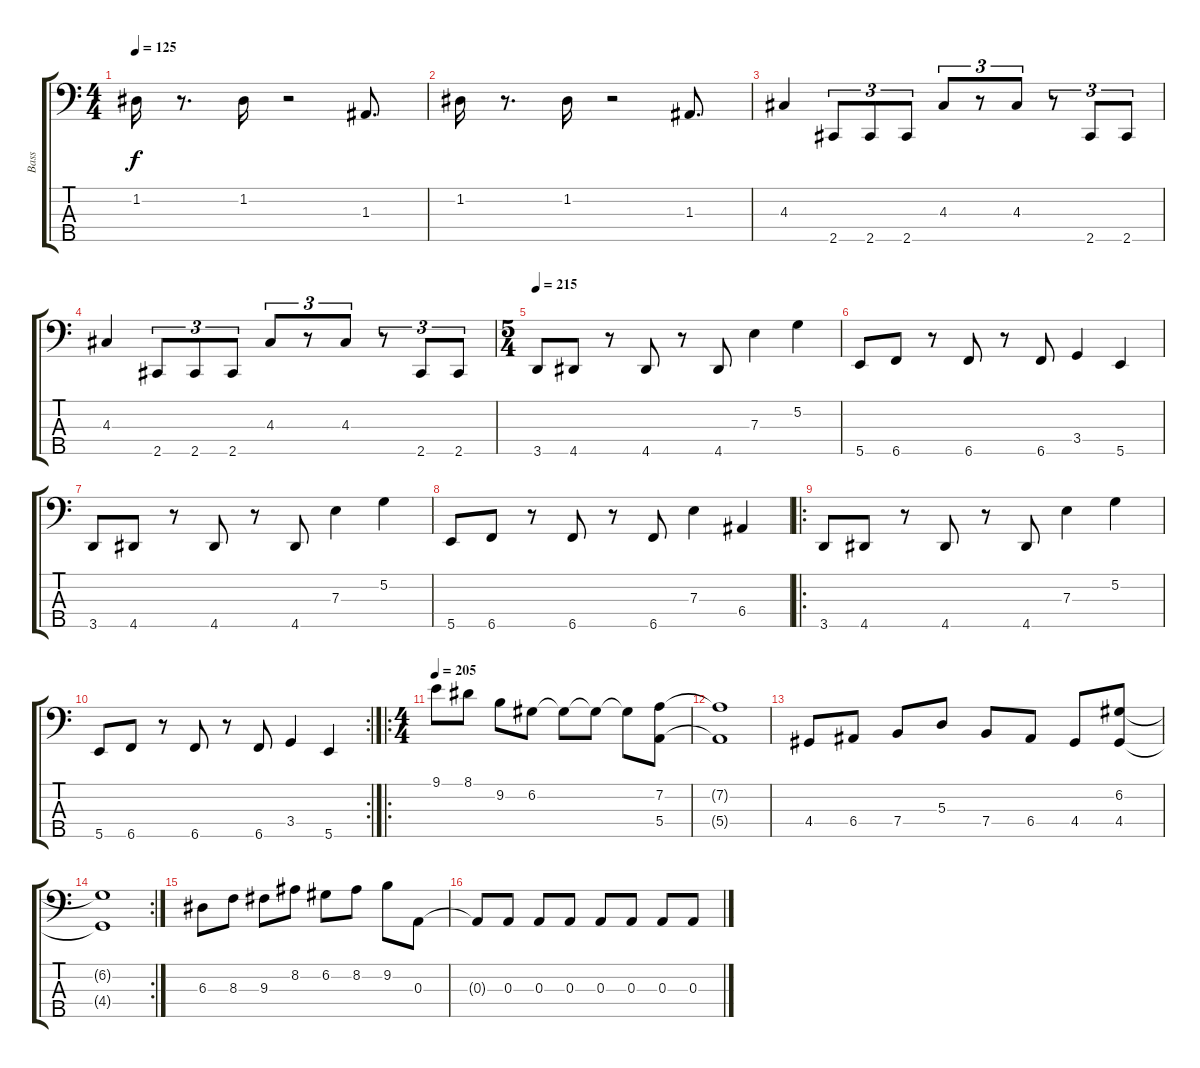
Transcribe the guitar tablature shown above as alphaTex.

\track ("Bass" "Bass") {instrument fretlessbass}
\staff {score tabs}
\tuning (G2 D2 A1 E1 B0) {hide}
\ts (4 4)
\tempo 125
\clef f4
\ks c
1.2.16{dy f} r.8{d} 1.2.16 r.2 1.3.8{d} |
1.2.16 r.8{d} 1.2.16 r.2 1.3.8{d} |
4.3.4 2.5.8{tu (3 2)} 2.5.8{tu (3 2)} 2.5.8{tu (3 2)} 4.3.8{tu (3 2)} r.8{tu (3 2)} 4.3.8{tu (3 2)} r.8{tu (3 2)} 2.5.8{tu (3 2)} 2.5.8{tu (3 2)} |
4.3.4 2.5.8{tu (3 2)} 2.5.8{tu (3 2)} 2.5.8{tu (3 2)} 4.3.8{tu (3 2)} r.8{tu (3 2)} 4.3.8{tu (3 2)} r.8{tu (3 2)} 2.5.8{tu (3 2)} 2.5.8{tu (3 2)} |
\ts (5 4)
\tempo 215
3.5.8 4.5.8 r.8 4.5.8 r.8 4.5.8 7.3.4 5.2.4 |
5.5.8 6.5.8 r.8 6.5.8 r.8 6.5.8 3.4.4 5.5.4 |
3.5.8 4.5.8 r.8 4.5.8 r.8 4.5.8 7.3.4 5.2.4 |
5.5.8 6.5.8 r.8 6.5.8 r.8 6.5.8 7.3.4 6.4.4 |
\ro
3.5.8 4.5.8 r.8 4.5.8 r.8 4.5.8 7.3.4 5.2.4 |
\rc 2
5.5.8 6.5.8 r.8 6.5.8 r.8 6.5.8 3.4.4 5.5.4 |
\ro
\ts (4 4)
\tempo 205
9.1.8 8.1.8 9.2.8 6.2.8 6.2{t}.8 6.2{t}.8 6.2{t}.8 (7.2 5.4).8 |
(7.2{t} 5.4{t}).1 |
4.4.8 6.4.8 7.4.8 5.3.8 7.4.8 6.4.8 4.4.8 (6.2 4.4).8 |
\rc 2
(6.2{t} 4.4{t}).1 |
6.3.8 8.3.8 9.3.8 8.2.8 6.2.8 8.2.8 9.2.8 0.3.8 |
0.3{t}.8 0.3.8 0.3.8 0.3.8 0.3.8 0.3.8 0.3.8 0.3.8
